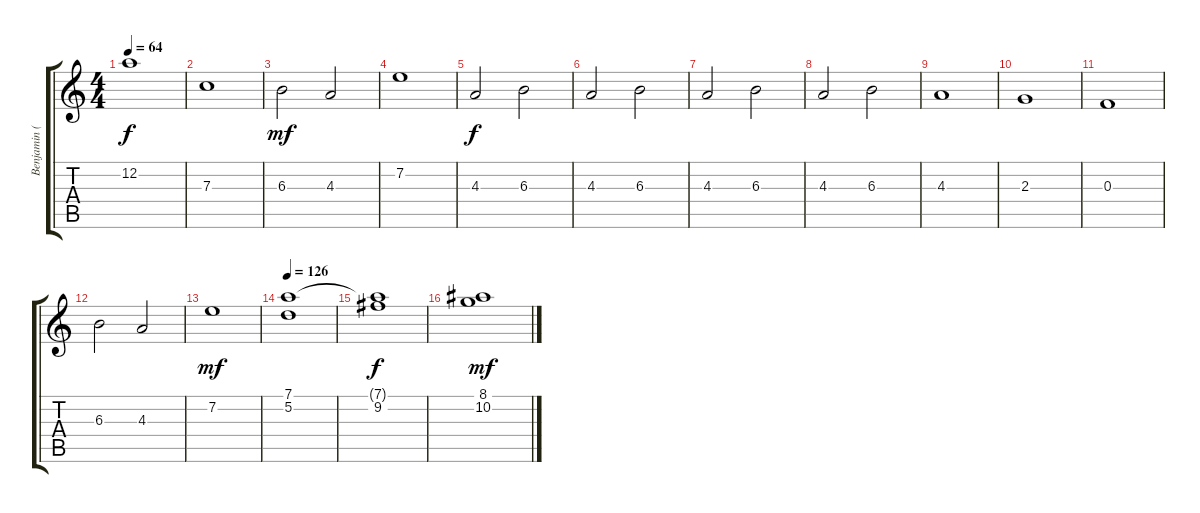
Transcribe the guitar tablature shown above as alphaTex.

\track ("Benjamin (KeybHigh)" "Benjamin (") {instrument churchorgan}
\staff {score tabs}
\tuning (D5 A4 F4 C4 G3 D3) {hide}
\ts (4 4)
\tempo 64
\clef g2
\ks c
12.2{t}.1{dy f} |
7.3.1 |
6.3.2{dy mf} 4.3.2 |
7.2.1 |
4.3.2{dy f} 6.3.2 |
4.3.2 6.3.2 |
4.3.2 6.3.2 |
4.3.2 6.3.2 |
4.3.1 |
2.3.1 |
0.3.1 |
6.3.2 4.3.2 |
7.2.1{dy mf} |
\tempo 126
(7.1 5.2).1{balance 9} |
(7.1{t} 9.2).1{dy f} |
(8.1 10.2).1{dy mf}
